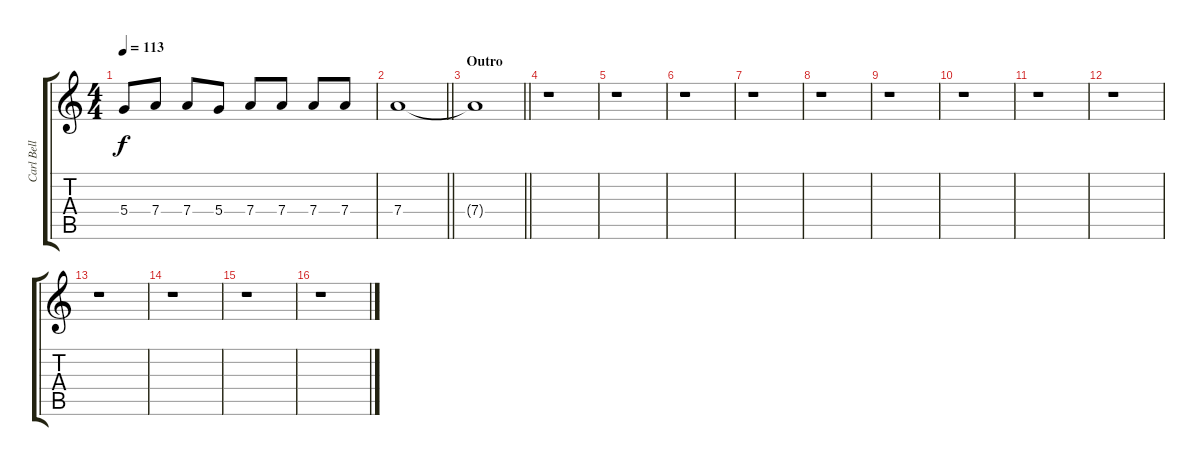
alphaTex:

\track ("Carl Bell (Lead Guitar)" "Carl Bell ") {instrument overdrivenguitar}
\staff {score tabs}
\tuning (E4 B3 G3 D3 A2 E2) {hide}
\ts (4 4)
\tempo 113
\clef g2
\ks c
5.4.8{dy f volume 16} 7.4.8 7.4.8 5.4.8 7.4.8 7.4.8 7.4.8 7.4.8 |
\barLineRight lightlight
7.4.1{volume 0} |
\section ("" "Outro")
\barLineRight lightlight
7.4{t}.1 |
r.1 |
r.1 |
r.1 |
r.1 |
r.1 |
r.1 |
r.1 |
r.1 |
r.1 |
r.1 |
r.1 |
r.1 |
r.1
